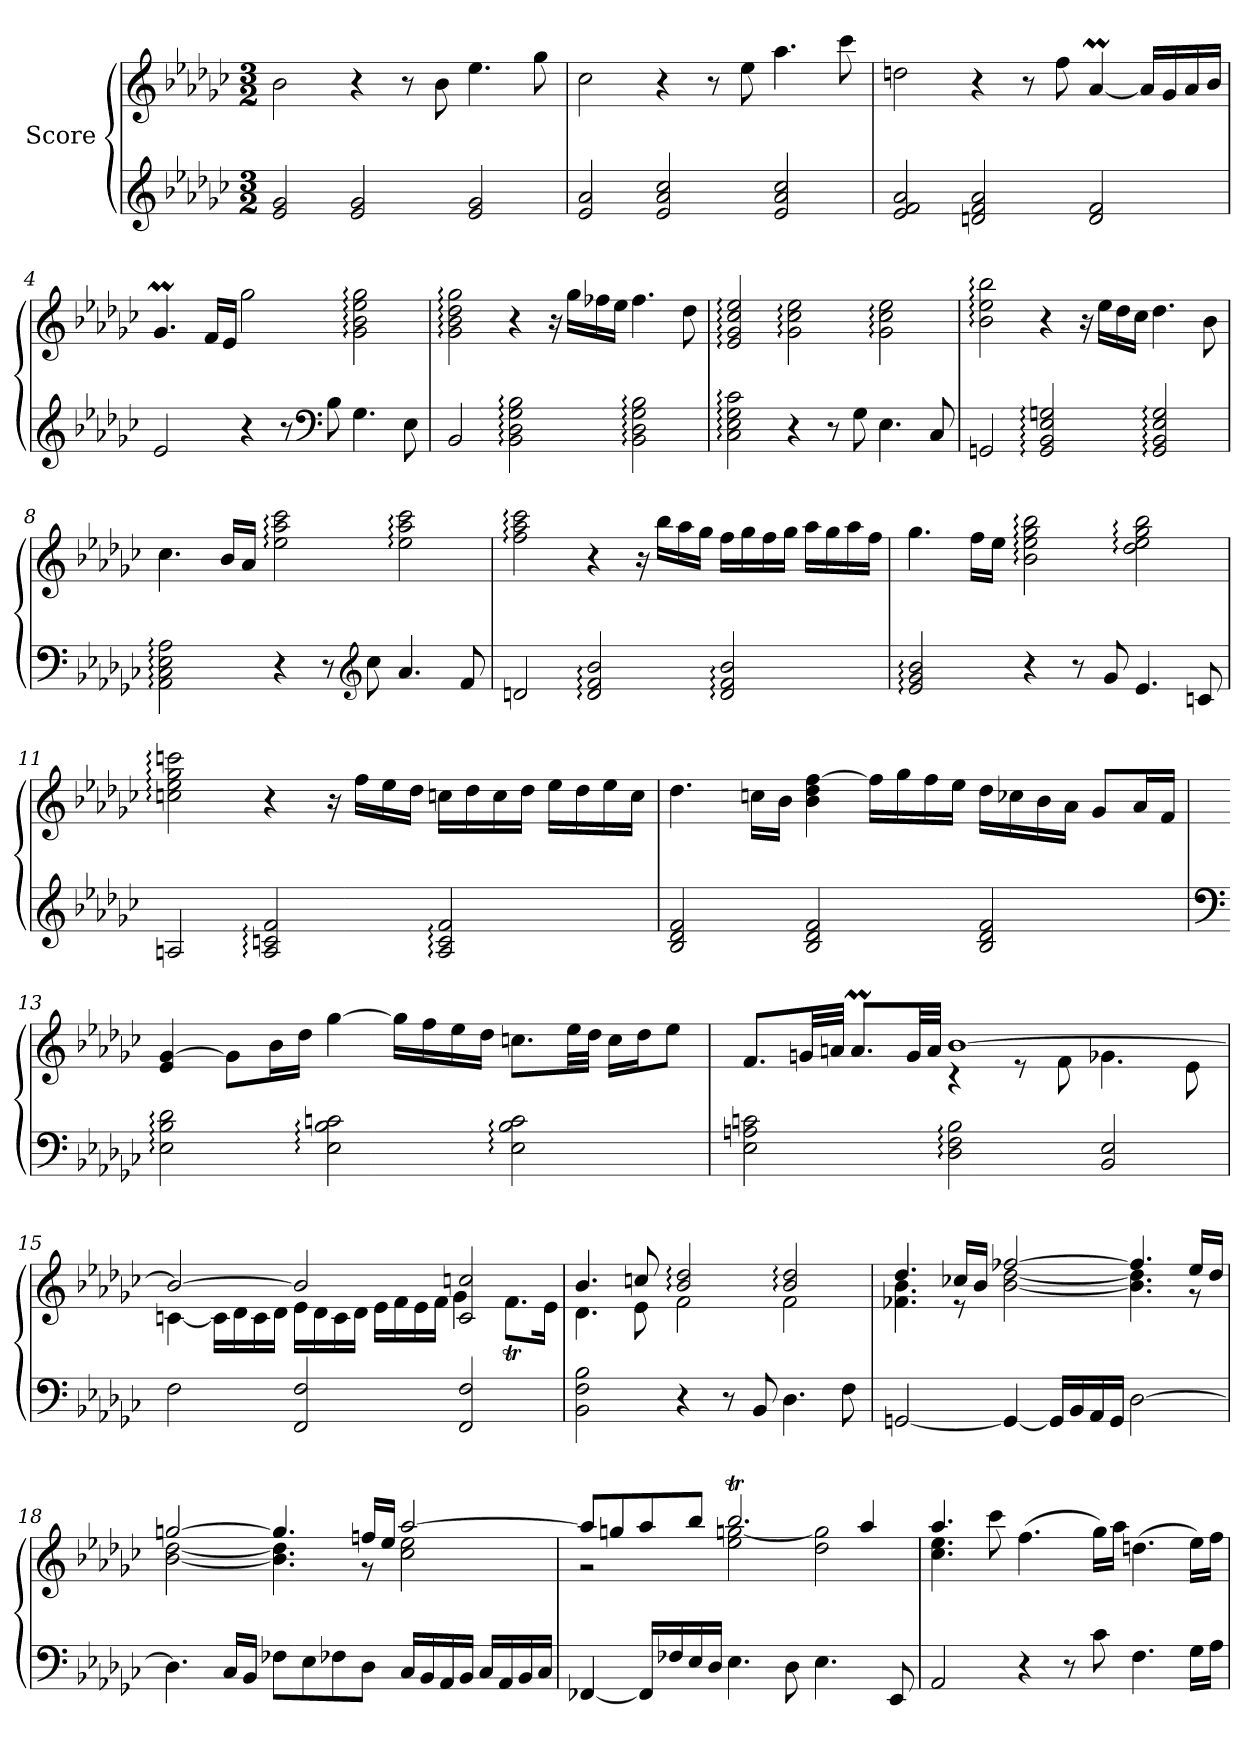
**kern	**kern
*part1	*part1
*staff2	*staff1
*I"Score	*
*clefG2	*clefG2
*k[b-e-a-d-g-c-]	*k[b-e-a-d-g-c-]
*M3/2	*M3/2
=1	=1
2e-/ 2g-/	2b-\
2e-/ 2g-/	4r
.	8r
.	8b-\
2e-/ 2g-/	4.ee-\
.	8gg-\
=2	=2
2e-/ 2a-/	2cc-\
2e-/ 2a-/ 2cc-/	4r
.	8r
.	8ee-\
2e-/ 2a-/ 2cc-/	4.aa-\
.	8ccc-\
=3	=3
2e-/ 2f/ 2a-/	2ddn\
2dn/ 2f/ 2a-/	4r
.	8r
.	8ff\
2d/ 2f/	[4a-M/
.	16a-/LL]
.	16g-/
.	16a-/
.	16b-/JJ
=4	=4
2e-/	4.g-M/
.	16f/LL
.	16e-/JJ
4r	2gg-\
8r	.
*clefF4	*
8B-\	.
4.G-\	2g-\: 2b-\: 2ee-\: 2gg-\:
8E-\	.
!!LO:LB:g=z
=5	=5
2BB-/	2g-\: 2b-\: 2dd-\: 2gg-\:
2BB-\: 2D-\: 2G-\: 2B-\:	4r
.	16r
.	16gg-\LL
.	16ff-X\
.	16ee-\JJ
2BB-\: 2D-\: 2G-\: 2B-\:	4.ff-\
.	8dd-\
=6	=6
2C-\: 2E-\: 2G-\: 2c-\:	2e-/: 2g-/: 2cc-/: 2ee-/:
4r	2g-\: 2cc-\: 2ee-\:
8r	.
8G-\	.
4.E-\	2g-\: 2cc-\: 2ee-\:
8C-/	.
=7	=7
2GGn/	2b-\: 2ee-\: 2bb-\:
2GG/: 2BB-/: 2E-/: 2Gn/:	4r
.	16r
.	16ee-\LL
.	16dd-\
.	16cc-\JJ
2GG/: 2BB-/: 2E-/: 2G/:	4.dd-\
.	8b-\
=8	=8
2AA-\: 2C-\: 2E-\: 2A-\:	4.cc-\
.	16b-/LL
.	16a-/JJ
4r	2ee-\: 2aa-\: 2ccc-\:
8r	.
*clefG2	*
8cc-\	.
4.a-/	2ee-\: 2aa-\: 2ccc-\:
8f/	.
!!LO:LB:g=z
=9	=9
2dn/	2ff\: 2aa-\: 2ccc-\:
2d/: 2f/: 2b-/:	4r
.	16r
.	16bb-\LL
.	16aa-\
.	16gg-\JJ
2d/: 2f/: 2b-/:	16ff\LL
.	16gg-\
.	16ff\
.	16gg-\JJ
.	16aa-\LL
.	16gg-\
.	16aa-\
.	16ff\JJ
=10	=10
2e-/: 2g-/: 2b-/:	4.gg-\
.	16ff\LL
.	16ee-\JJ
4r	2b-\: 2ee-\: 2gg-\: 2bb-\:
8r	.
8g-/	.
4.e-/	2dd-\: 2ee-\: 2gg-\: 2bb-\:
8cn/	.
=11	=11
2An/	2ccn\: 2ee-\: 2gg-\: 2cccn\:
2A/: 2cn/: 2f/:	4r
.	16r
.	16ff\LL
.	16ee-\
.	16dd-\JJ
2A/: 2c/: 2f/:	16ccn\LL
.	16dd-\
.	16cc\
.	16dd-\JJ
.	16ee-\LL
.	16dd-\
.	16ee-\
.	16cc\JJ
!!LO:LB:g=z
=12	=12
2B-/ 2d-/ 2f/	4.dd-\
.	16ccn\LL
.	16b-\JJ
2B-/ 2d-/ 2f/	4b-\ 4dd-\ [4ff\
.	16ff\LL]
.	16gg-\
.	16ff\
.	16ee-\JJ
2B-/ 2d-/ 2f/	16dd-\LL
.	16cc-X\
.	16b-\
.	16a-\JJ
.	8g-/L
.	16a-/L
.	16f/JJ
=13	=13
*clefF4	*
2E-\: 2B-\: 2d-\:	4e-/ [4g-/
.	8g-\L]
.	16b-\L
.	16dd-\JJ
2E-\: 2B-\: 2cn\:	[4gg-\
.	16gg-\LL]
.	16ff\
.	16ee-\
.	16dd-\JJ
2E-\: 2B-\: 2c\:	8.ccn\L
.	32ee-\LL
.	32dd-\JJJ
.	16cc\LL
.	16dd-\J
.	8ee-\J
=14	=14
*	*^
2E-\ 2An\ 2cn\	8.f/L	2ryy
.	32gn/LL	.
.	32an/JJJ	.
.	8.am/L	.
.	32g/LL	.
.	32a/JJJ	.
2D-\: 2F\: 2B-\:	[1b-	4r
.	.	8r
.	.	8f\
2BB-/ 2E-/	.	4.g-X\
.	.	8e-\
!!LO:PB:g=z	!!
=15	=15	=15
2F\	2b-/_	[4cn\
.	.	16c\LL]
.	.	16d-\
.	.	16c\
.	.	16d-\JJ
2FF/ 2F/	2b-/]	16e-\LL
.	.	16d-\
.	.	16c\
.	.	16d-\JJ
.	.	16e-\LL
.	.	16f\
.	.	16e-\
.	.	16f\JJ
2FF/ 2F/	2c/ 2ccn/	4g-\
.	.	8.ft\L
.	.	16e-\Jk
=16	=16	=16
2BB-\ 2F\ 2B-\	4.b-/	4.d-\
.	8ccn/	8e-\
4r	2b-/: 2dd-/:	2f\
8r	.	.
8BB-/	.	.
4.D-\	2b-/: 2dd-/:	2f\
8F\	.	.
=17	=17	=17
[2GGn/	4.dd-/	4.f-X\ 4.b-\
.	16cc-X/LL	8r
.	16b-/JJ	.
4GG/_	[2ff-X:/	[2b-\ [2dd-\
16GG/LL]	.	.
16BB-/	.	.
16AA-/	.	.
16GG/JJ	.	.
[2D-\	4.ff-/]	4.b-\] 4.dd-\]
.	16ee-/LL	8r
.	16dd-/JJ	.
!!LO:LB:g=z	!!
=18	=18	=18
4.D-\]	[2ggn/	[2b-\ [2dd-\
16C-/LL	.	.
16BB-/JJ	.	.
8F-X\L	4.gg/]	4.b-\] 4.dd-\]
8E-\	.	.
8F-X\	.	.
8D-\J	16ffn/LL	8r
.	16ee-/JJ	.
16C-/LL	[2aa-/	2cc-\ 2ee-\
16BB-/	.	.
16AA-/	.	.
16BB-/JJ	.	.
16C-/LL	.	.
16AA-/	.	.
16BB-/	.	.
16C-/JJ	.	.
=19	=19	=19
[4FF-X/	8aa-/L]	2r
.	8ggn/	.
16FF-/LL]	8aa-/	.
16F-X/	.	.
16E-/	8bb-/J	.
16D-/JJ	.	.
4.E-\	2.bb-t/	2ee-\ [2ggn\
8D-\	.	.
4.E-\	.	2dd-\ 2gg\]
.	4aa-/	.
8EE-/	.	.
=20	=20	=20
2AA-/	4.aa-/	4.cc-\ 4.ee-\
.	8ccc-\	1ryy
4r	(>4.ff\	.
8r	.	.
8c-\	16gg-\LL)	.
.	16aa-\JJ	.
4.F\	(>4.ddn\	.
16G-\LL	16ee-\LL)	8ryy
16A-\JJ	16ff\JJ	.
*	*v	*v
=	=
*-	*-
